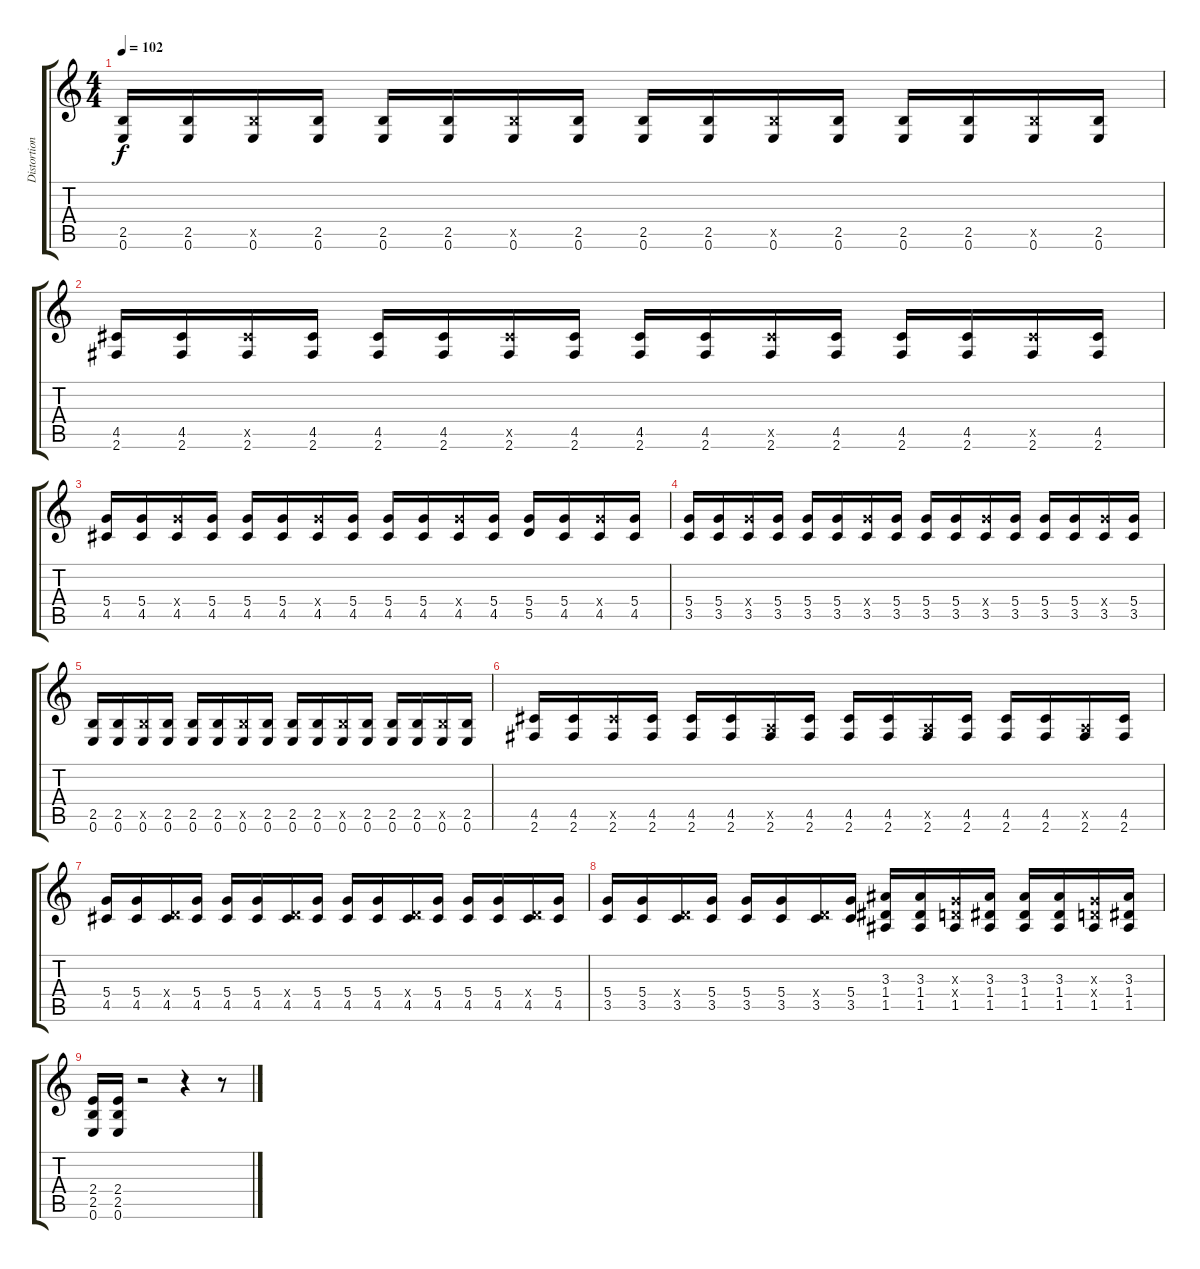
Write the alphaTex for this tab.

\track ("Distortion guitar (John Petrucci)" "Distortion") {instrument acousticguitarnylon}
\staff {score tabs}
\tuning (E4 B3 G3 D3 A2 E2) {hide}
\ts (4 4)
\tempo 102
\clef g2
\ks c
(2.5 0.6).16{dy f instrument acousticguitarnylon} (2.5 0.6).16 (2.5{x} 0.6).16 (2.5 0.6).16 (2.5 0.6).16 (2.5 0.6).16 (2.5{x} 0.6).16 (2.5 0.6).16 (2.5 0.6).16 (2.5 0.6).16 (2.5{x} 0.6).16 (2.5 0.6).16 (2.5 0.6).16 (2.5 0.6).16 (2.5{x} 0.6).16 (2.5 0.6).16 |
(4.5 2.6).16 (4.5 2.6).16 (4.5{x} 2.6).16 (4.5 2.6).16 (4.5 2.6).16 (4.5 2.6).16 (4.5{x} 2.6).16 (4.5 2.6).16 (4.5 2.6).16 (4.5 2.6).16 (4.5{x} 2.6).16 (4.5 2.6).16 (4.5 2.6).16 (4.5 2.6).16 (4.5{x} 2.6).16 (4.5 2.6).16 |
(5.4 4.5).16 (5.4 4.5).16 (5.4{x} 4.5).16 (5.4 4.5).16 (5.4 4.5).16 (5.4 4.5).16 (5.4{x} 4.5).16 (5.4 4.5).16 (5.4 4.5).16 (5.4 4.5).16 (5.4{x} 4.5).16 (5.4 4.5).16 (5.4 5.5).16 (5.4 4.5).16 (5.4{x} 4.5).16 (5.4 4.5).16 |
(5.4 3.5).16 (5.4 3.5).16 (5.4{x} 3.5).16 (5.4 3.5).16 (5.4 3.5).16 (5.4 3.5).16 (5.4{x} 3.5).16 (5.4 3.5).16 (5.4 3.5).16 (5.4 3.5).16 (5.4{x} 3.5).16 (5.4 3.5).16 (5.4 3.5).16 (5.4 3.5).16 (5.4{x} 3.5).16 (5.4 3.5).16 |
(2.5 0.6).16 (2.5 0.6).16 (2.5{x} 0.6).16 (2.5 0.6).16 (2.5 0.6).16 (2.5 0.6).16 (2.5{x} 0.6).16 (2.5 0.6).16 (2.5 0.6).16 (2.5 0.6).16 (2.5{x} 0.6).16 (2.5 0.6).16 (2.5 0.6).16 (2.5 0.6).16 (2.5{x} 0.6).16 (2.5 0.6).16 |
(4.5 2.6).16 (4.5 2.6).16 (4.5{x} 2.6).16 (4.5 2.6).16 (4.5 2.6).16 (4.5 2.6).16 (0.5{x} 2.6).16 (4.5 2.6).16 (4.5 2.6).16 (4.5 2.6).16 (0.5{x} 2.6).16 (4.5 2.6).16 (4.5 2.6).16 (4.5 2.6).16 (0.5{x} 2.6).16 (4.5 2.6).16 |
(5.4 4.5).16 (5.4 4.5).16 (0.4{x} 4.5).16 (5.4 4.5).16 (5.4 4.5).16 (5.4 4.5).16 (0.4{x} 4.5).16 (5.4 4.5).16 (5.4 4.5).16 (5.4 4.5).16 (0.4{x} 4.5).16 (5.4 4.5).16 (5.4 4.5).16 (5.4 4.5).16 (0.4{x} 4.5).16 (5.4 4.5).16 |
(5.4 3.5).16 (5.4 3.5).16 (0.4{x} 3.5).16 (5.4 3.5).16 (5.4 3.5).16 (5.4 3.5).16 (0.4{x} 3.5).16 (5.4 3.5).16 (3.3 1.4 1.5).16 (3.3 1.4 1.5).16 (0.3{x} 0.4{x} 1.5).16 (3.3 1.4 1.5).16 (3.3 1.4 1.5).16 (3.3 1.4 1.5).16 (0.3{x} 0.4{x} 1.5).16 (3.3 1.4 1.5).16 |
(2.4 2.5 0.6).16 (2.4 2.5 0.6).16 r.2 r.4 r.8
